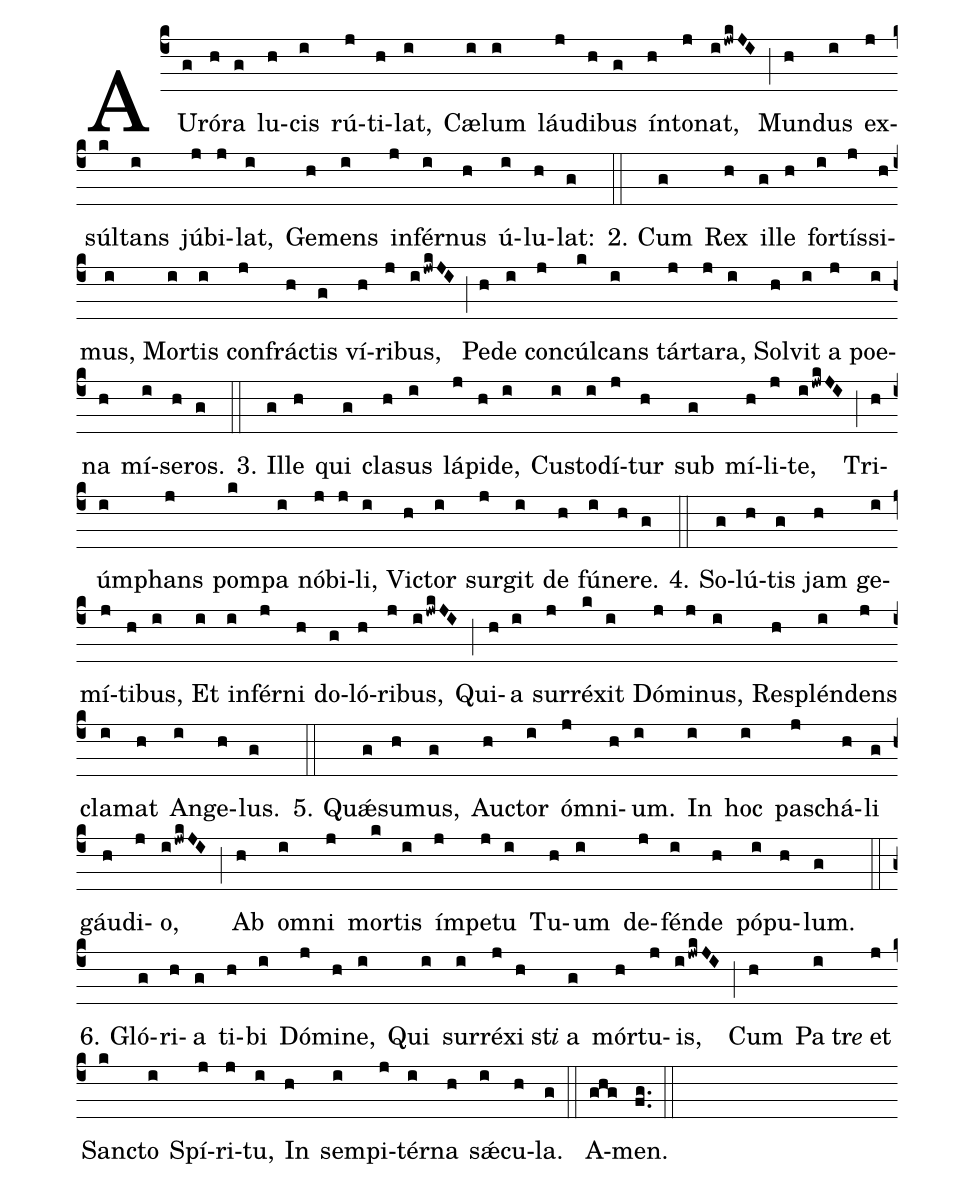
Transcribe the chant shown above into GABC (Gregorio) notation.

%%
(c4)AU(g)ró(h)ra(g) lu(h)cis(i) rú(j)ti(h)lat,(i)
Cæ(i)lum(i) láu(j)di(h)bus(g) ín(h)to(j)nat,(ijwk/JI) (;)
Mun(h)dus(i) ex(j)súl(k)tans(i) jú(j)bi(j)lat,(i)
Ge(h)mens(i) in(j)fér(i)nus(h) ú(i)lu(h)lat:(g) (::)

2. Cum(g) Rex(h) il(g)le(h) for(i)tís(j)si(h)mus,(i)
Mor(i)tis(i) con(j)frá(h)ctis(g) ví(h)ri(j)bus,(ijwk/JI) (;)
Pe(h)de(i) con(j)cúl(k)cans(i) tár(j)ta(j)ra,(i)
Sol(h)vit(i) a(j) poe(i)na(h) mí(i)se(h)ros.(g) (::)

3. Il(g)le(h) qui(g) cla(h)sus(i) lá(j)pi(h)de,(i)
Cu(i)sto(i)dí(j)tur(h) sub(g) mí(h)li(j)te,(ijwk/JI) (;)
Tri(h)úm(i)phans(j) pom(k)pa(i) nó(j)bi(j)li,(i)
Vi(h)ctor(i) sur(j)git(i) de(h) fú(i)ne(h)re.(g) (::)

4. So(g)lú(h)tis(g) jam(h) ge(i)mí(j)ti(h)bus,(i)
Et(i) in(i)fér(j)ni(h) do(g)ló(h)ri(j)bus,(ijwk/JI) (;)
Qui(h)a(i) sur(j)ré(k)xit(i) Dó(j)mi(j)nus,(i)
Res(h)plén(i)dens(j) cla(i)mat(h) An(i)ge(h)lus.(g) (::)

5. Qu{<sp>'ae</sp>}(g)su(h)mus,(g) Au(h)ctor(i) óm(j)ni(h)um.(i)
In(i) hoc(i) pas(j)chá(h)li(g) gáu(h)di(j)o,(ijwk/JI) (;)
Ab(h) om(i)ni(j) mor(k)tis(i) ím(j)pe(j)tu(i)
Tu(h)um(i) de(j)fén(i)de(h) pó(i)pu(h)lum.(g) (::)

6. Gló(g)ri(h)a(g) ti(h)bi(i) Dó(j)mi(h)ne,(i)
Qui(i) sur(i)ré(j)xi(h)st<i>i</i>() a(g) mór(h)tu(j)is,(ijwk/JI) (;)
Cum(h) Pa(i)tr<i>e</i>() et(j) San(k)cto(i) Spí(j)ri(j)tu,(i)
In(h) sem(i)pi(j)tér(i)na(h) s<sp>'ae</sp>(i)cu(h)la.(g) (::)
A(ghg)men.(f.g.) (::)
